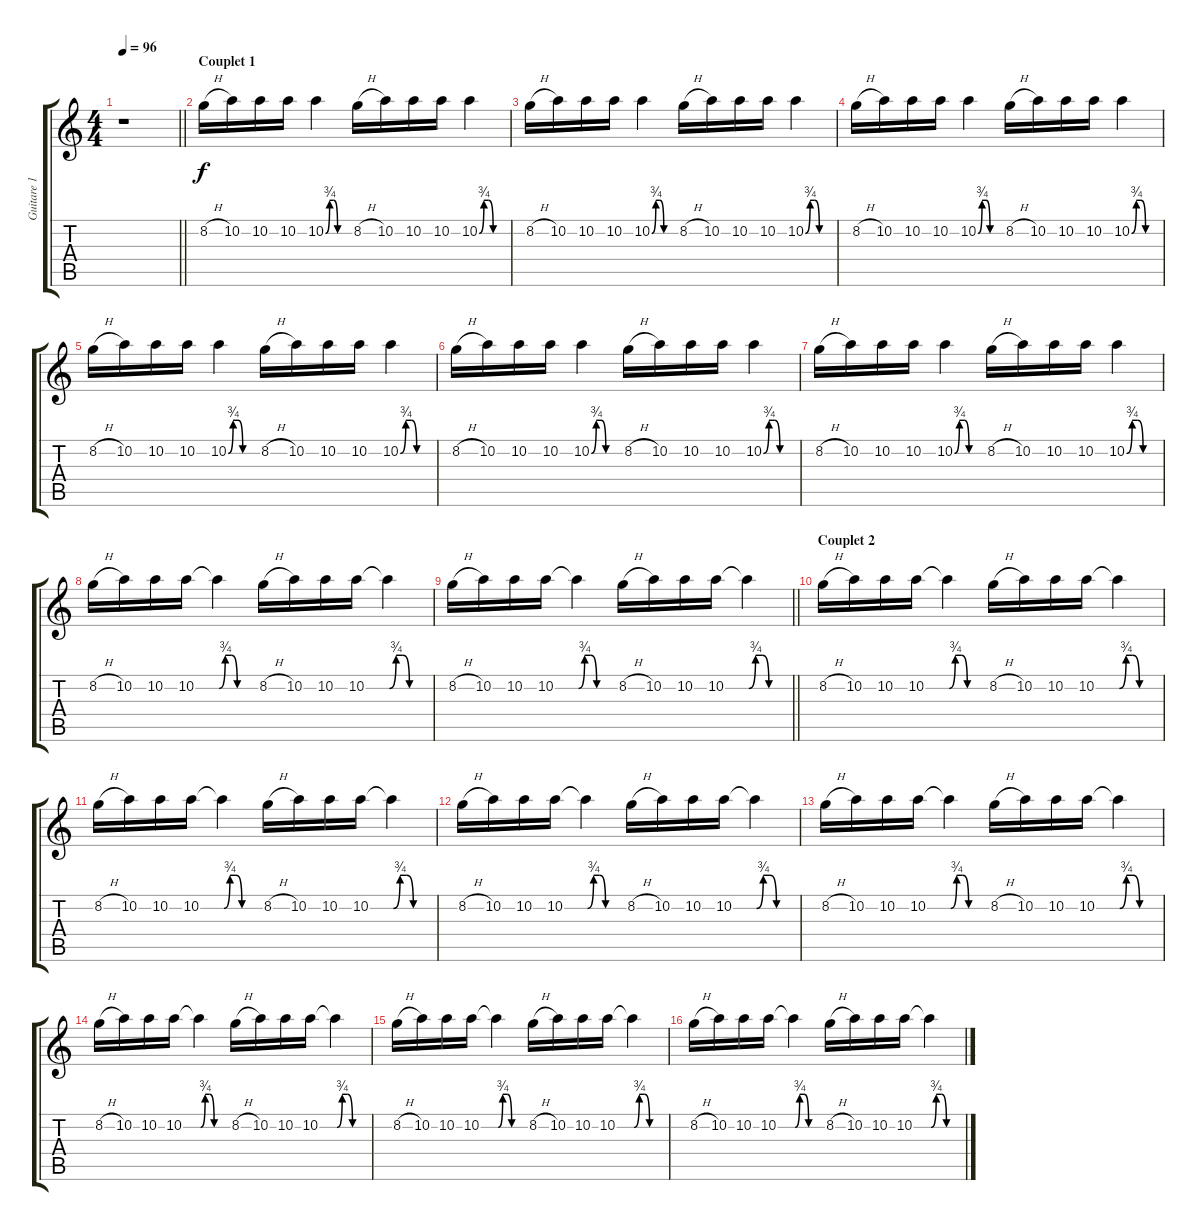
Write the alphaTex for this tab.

\track ("Guitare 1 (clean)" "Guitare 1 ") {instrument acousticguitarnylon}
\staff {score tabs}
\tuning (E4 B3 G3 D3 A2 E2) {hide}
\ts (4 4)
\tempo 96
\clef g2
\barLineRight lightlight
\ks c
r.1{dy f instrument acousticguitarnylon} |
\section ("" "Couplet 1")
8.2{h}.16 10.2.16 10.2.16 10.2.16 10.2{be (custom 0 0 10 3 20 3 30 0 60 0)}.4 8.2{h}.16 10.2.16 10.2.16 10.2.16 10.2{be (custom 0 0 10 3 20 3 30 0 60 0)}.4 |
8.2{h}.16 10.2.16 10.2.16 10.2.16 10.2{be (custom 0 0 10 3 20 3 30 0 60 0)}.4 8.2{h}.16 10.2.16 10.2.16 10.2.16 10.2{be (custom 0 0 10 3 20 3 30 0 60 0)}.4 |
8.2{h}.16 10.2.16 10.2.16 10.2.16 10.2{be (custom 0 0 10 3 20 3 30 0 60 0)}.4 8.2{h}.16 10.2.16 10.2.16 10.2.16 10.2{be (custom 0 0 10 3 20 3 30 0 60 0)}.4 |
8.2{h}.16 10.2.16 10.2.16 10.2.16 10.2{be (custom 0 0 10 3 20 3 30 0 60 0)}.4 8.2{h}.16 10.2.16 10.2.16 10.2.16 10.2{be (custom 0 0 10 3 20 3 30 0 60 0)}.4 |
8.2{h}.16 10.2.16 10.2.16 10.2.16 10.2{be (custom 0 0 10 3 20 3 30 0 60 0)}.4 8.2{h}.16 10.2.16 10.2.16 10.2.16 10.2{be (custom 0 0 10 3 20 3 30 0 60 0)}.4 |
8.2{h}.16 10.2.16 10.2.16 10.2.16 10.2{be (custom 0 0 10 3 20 3 30 0 60 0)}.4 8.2{h}.16 10.2.16 10.2.16 10.2.16 10.2{be (custom 0 0 10 3 20 3 30 0 60 0)}.4 |
8.2{h}.16 10.2.16 10.2.16 10.2.16 10.2{be (custom 0 0 10 3 20 3 30 0 60 0) t}.4 8.2{h}.16 10.2.16 10.2.16 10.2.16 10.2{be (custom 0 0 10 3 20 3 30 0 60 0) t}.4 |
\barLineRight lightlight
8.2{h}.16 10.2.16 10.2.16 10.2.16 10.2{be (custom 0 0 10 3 20 3 30 0 60 0) t}.4 8.2{h}.16 10.2.16 10.2.16 10.2.16 10.2{be (custom 0 0 10 3 20 3 30 0 60 0) t}.4 |
\section ("" "Couplet 2")
8.2{h}.16 10.2.16 10.2.16 10.2.16 10.2{be (custom 0 0 10 3 20 3 30 0 60 0) t}.4 8.2{h}.16 10.2.16 10.2.16 10.2.16 10.2{be (custom 0 0 10 3 20 3 30 0 60 0) t}.4 |
8.2{h}.16 10.2.16 10.2.16 10.2.16 10.2{be (custom 0 0 10 3 20 3 30 0 60 0) t}.4 8.2{h}.16 10.2.16 10.2.16 10.2.16 10.2{be (custom 0 0 10 3 20 3 30 0 60 0) t}.4 |
8.2{h}.16 10.2.16 10.2.16 10.2.16 10.2{be (custom 0 0 10 3 20 3 30 0 60 0) t}.4 8.2{h}.16 10.2.16 10.2.16 10.2.16 10.2{be (custom 0 0 10 3 20 3 30 0 60 0) t}.4 |
8.2{h}.16 10.2.16 10.2.16 10.2.16 10.2{be (custom 0 0 10 3 20 3 30 0 60 0) t}.4 8.2{h}.16 10.2.16 10.2.16 10.2.16 10.2{be (custom 0 0 10 3 20 3 30 0 60 0) t}.4 |
8.2{h}.16 10.2.16 10.2.16 10.2.16 10.2{be (custom 0 0 10 3 20 3 30 0 60 0) t}.4 8.2{h}.16 10.2.16 10.2.16 10.2.16 10.2{be (custom 0 0 10 3 20 3 30 0 60 0) t}.4 |
8.2{h}.16 10.2.16 10.2.16 10.2.16 10.2{be (custom 0 0 10 3 20 3 30 0 60 0) t}.4 8.2{h}.16 10.2.16 10.2.16 10.2.16 10.2{be (custom 0 0 10 3 20 3 30 0 60 0) t}.4 |
8.2{h}.16 10.2.16 10.2.16 10.2.16 10.2{be (custom 0 0 10 3 20 3 30 0 60 0) t}.4 8.2{h}.16 10.2.16 10.2.16 10.2.16 10.2{be (custom 0 0 10 3 20 3 30 0 60 0) t}.4
